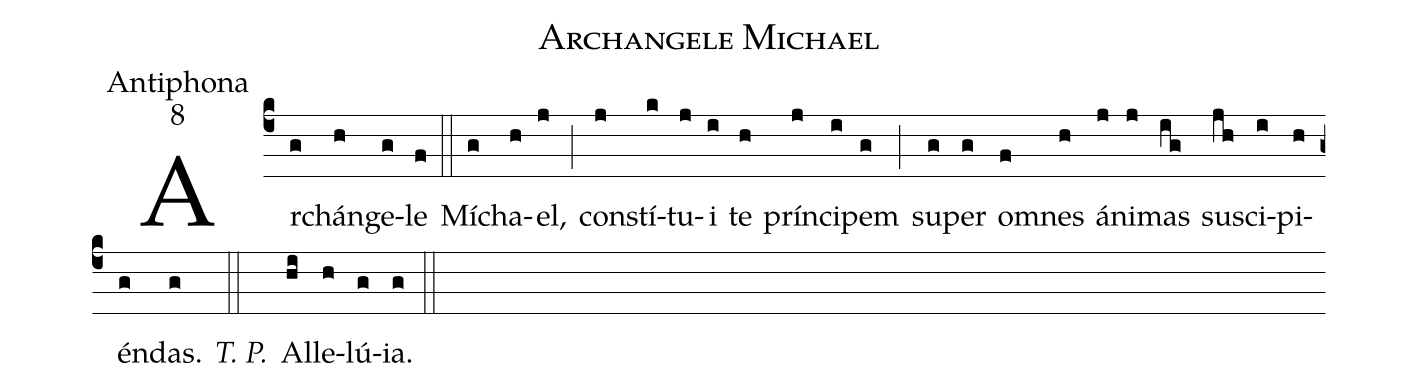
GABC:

name:Archangele Michael;
office-part:Antiphona;
mode:8;
%%
(c4) Ar(g)chán(h)ge(g)le(f) (::)
Mí(g)cha(h)el,(j) (;) con(j)stí(k)tu(j)i(i) te(h) prín(j)ci(i)pem(g) (;) su(g)per(g) o(f)mnes(h) á(j)ni(j)mas(ig) su(jh)sci(i)pi(h)én(g)das.(g) <i>T. P.</i>(::) Al(hi)le(h)lú(g)ia.(g) (::)
